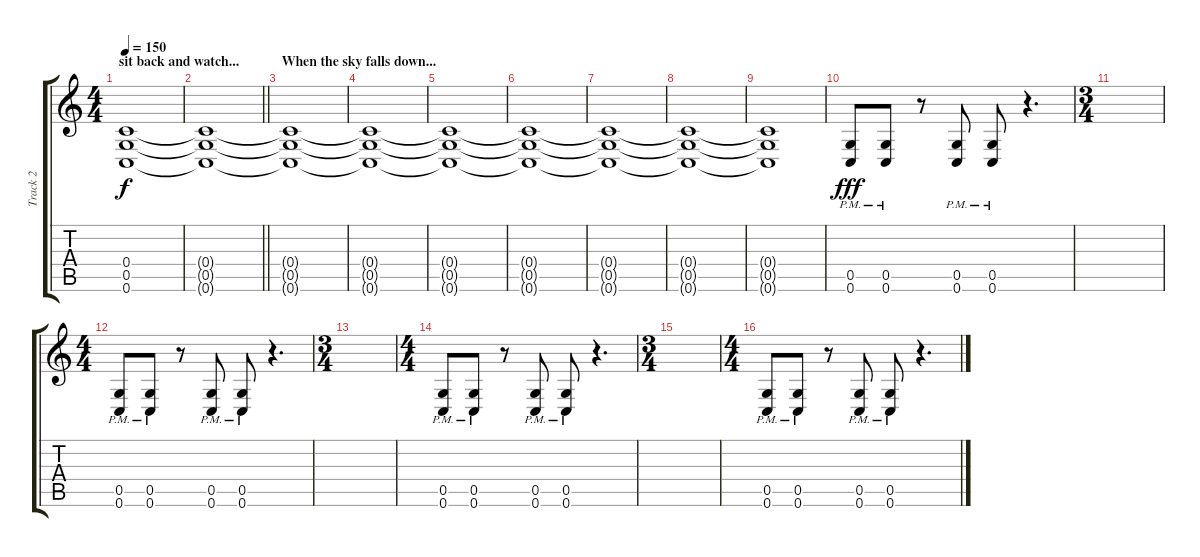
\track ("Track 2" "Track 2") {instrument distortionguitar}
\staff {score tabs}
\tuning (D4 A3 F3 C3 G2 C2) {hide}
\ts (4 4)
\section ("" "sit back and watch...")
\tempo 150
\clef g2
\ks c
(0.4{t} 0.5{t} 0.6{t}).1{dy f} |
\barLineRight lightlight
(0.4{t} 0.5{t} 0.6{t}).1{volume 5} |
\section ("" "When the sky falls down...")
(0.4{t} 0.5{t} 0.6{t}).1 |
(0.4{t} 0.5{t} 0.6{t}).1 |
(0.4{t} 0.5{t} 0.6{t}).1 |
(0.4{t} 0.5{t} 0.6{t}).1 |
(0.4{t} 0.5{t} 0.6{t}).1{volume 0} |
(0.4{t} 0.5{t} 0.6{t}).1 |
(0.4{t} 0.5{t} 0.6{t}).1 |
(0.5{pm} 0.6{pm}).8{dy fff volume 13} (0.5{pm} 0.6{pm}).8 r.8 (0.5{pm} 0.6{pm}).8 (0.5{pm} 0.6{pm}).8 r.4{d} |
\ts (3 4)
|
\ts (4 4)
(0.5{pm} 0.6{pm}).8 (0.5{pm} 0.6{pm}).8 r.8 (0.5{pm} 0.6{pm}).8 (0.5{pm} 0.6{pm}).8 r.4{d} |
\ts (3 4)
|
\ts (4 4)
(0.5{pm} 0.6{pm}).8 (0.5{pm} 0.6{pm}).8 r.8 (0.5{pm} 0.6{pm}).8 (0.5{pm} 0.6{pm}).8 r.4{d} |
\ts (3 4)
|
\ts (4 4)
(0.5{pm} 0.6{pm}).8 (0.5{pm} 0.6{pm}).8 r.8 (0.5{pm} 0.6{pm}).8 (0.5{pm} 0.6{pm}).8 r.4{d}
